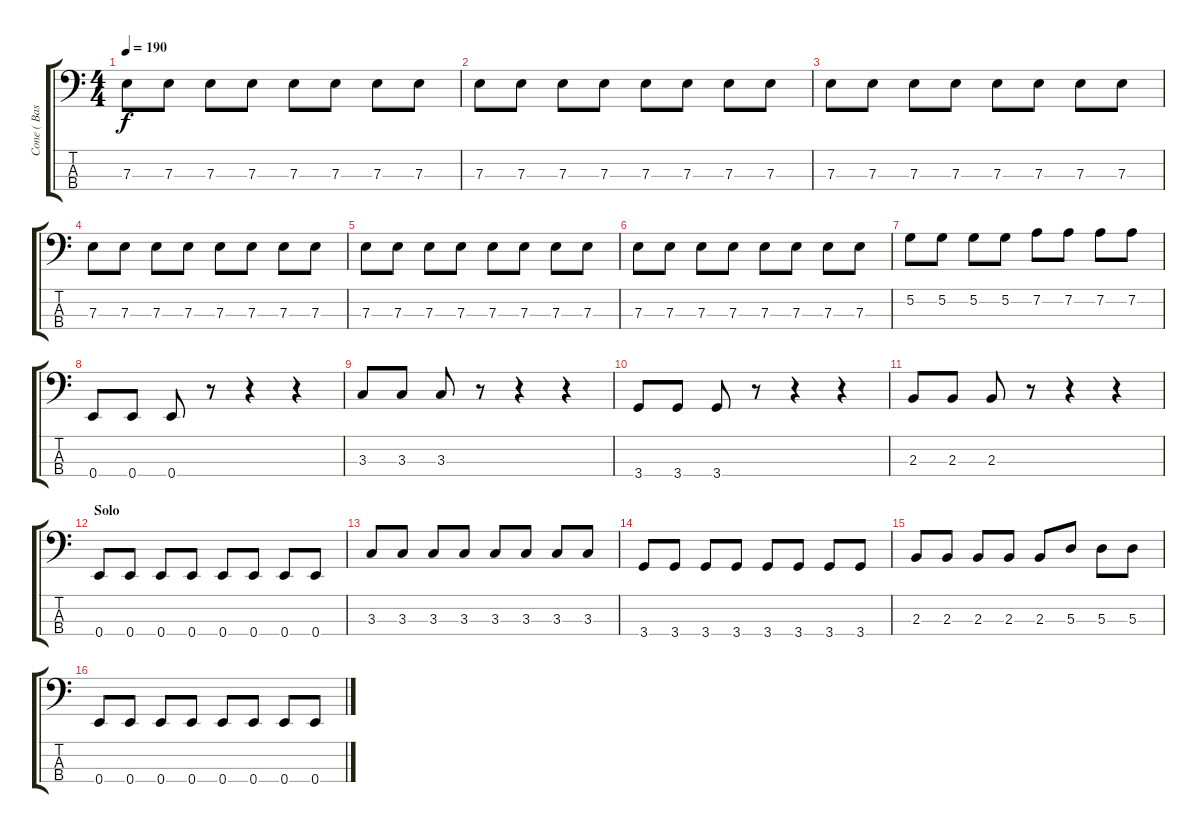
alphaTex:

\track ("Cone ( Bass )" "Cone ( Bas") {instrument electricbassfinger}
\staff {score tabs}
\tuning (G2 D2 A1 E1) {hide}
\ts (4 4)
\tempo 190
\clef f4
\ks c
7.3.8{dy f} 7.3.8 7.3.8 7.3.8 7.3.8 7.3.8 7.3.8 7.3.8 |
7.3.8 7.3.8 7.3.8 7.3.8 7.3.8 7.3.8 7.3.8 7.3.8 |
7.3.8 7.3.8 7.3.8 7.3.8 7.3.8 7.3.8 7.3.8 7.3.8 |
7.3.8 7.3.8 7.3.8 7.3.8 7.3.8 7.3.8 7.3.8 7.3.8 |
7.3.8 7.3.8 7.3.8 7.3.8 7.3.8 7.3.8 7.3.8 7.3.8 |
7.3.8 7.3.8 7.3.8 7.3.8 7.3.8 7.3.8 7.3.8 7.3.8 |
5.2.8 5.2.8 5.2.8 5.2.8 7.2.8 7.2.8 7.2.8 7.2.8 |
0.4.8 0.4.8 0.4.8 r.8 r.4 r.4 |
3.3.8 3.3.8 3.3.8 r.8 r.4 r.4 |
3.4.8 3.4.8 3.4.8 r.8 r.4 r.4 |
2.3.8 2.3.8 2.3.8 r.8 r.4 r.4 |
\section ("" "Solo")
0.4.8 0.4.8 0.4.8 0.4.8 0.4.8 0.4.8 0.4.8 0.4.8 |
3.3.8 3.3.8 3.3.8 3.3.8 3.3.8 3.3.8 3.3.8 3.3.8 |
3.4.8 3.4.8 3.4.8 3.4.8 3.4.8 3.4.8 3.4.8 3.4.8 |
2.3.8 2.3.8 2.3.8 2.3.8 2.3.8 5.3.8 5.3.8 5.3.8 |
0.4.8 0.4.8 0.4.8 0.4.8 0.4.8 0.4.8 0.4.8 0.4.8
